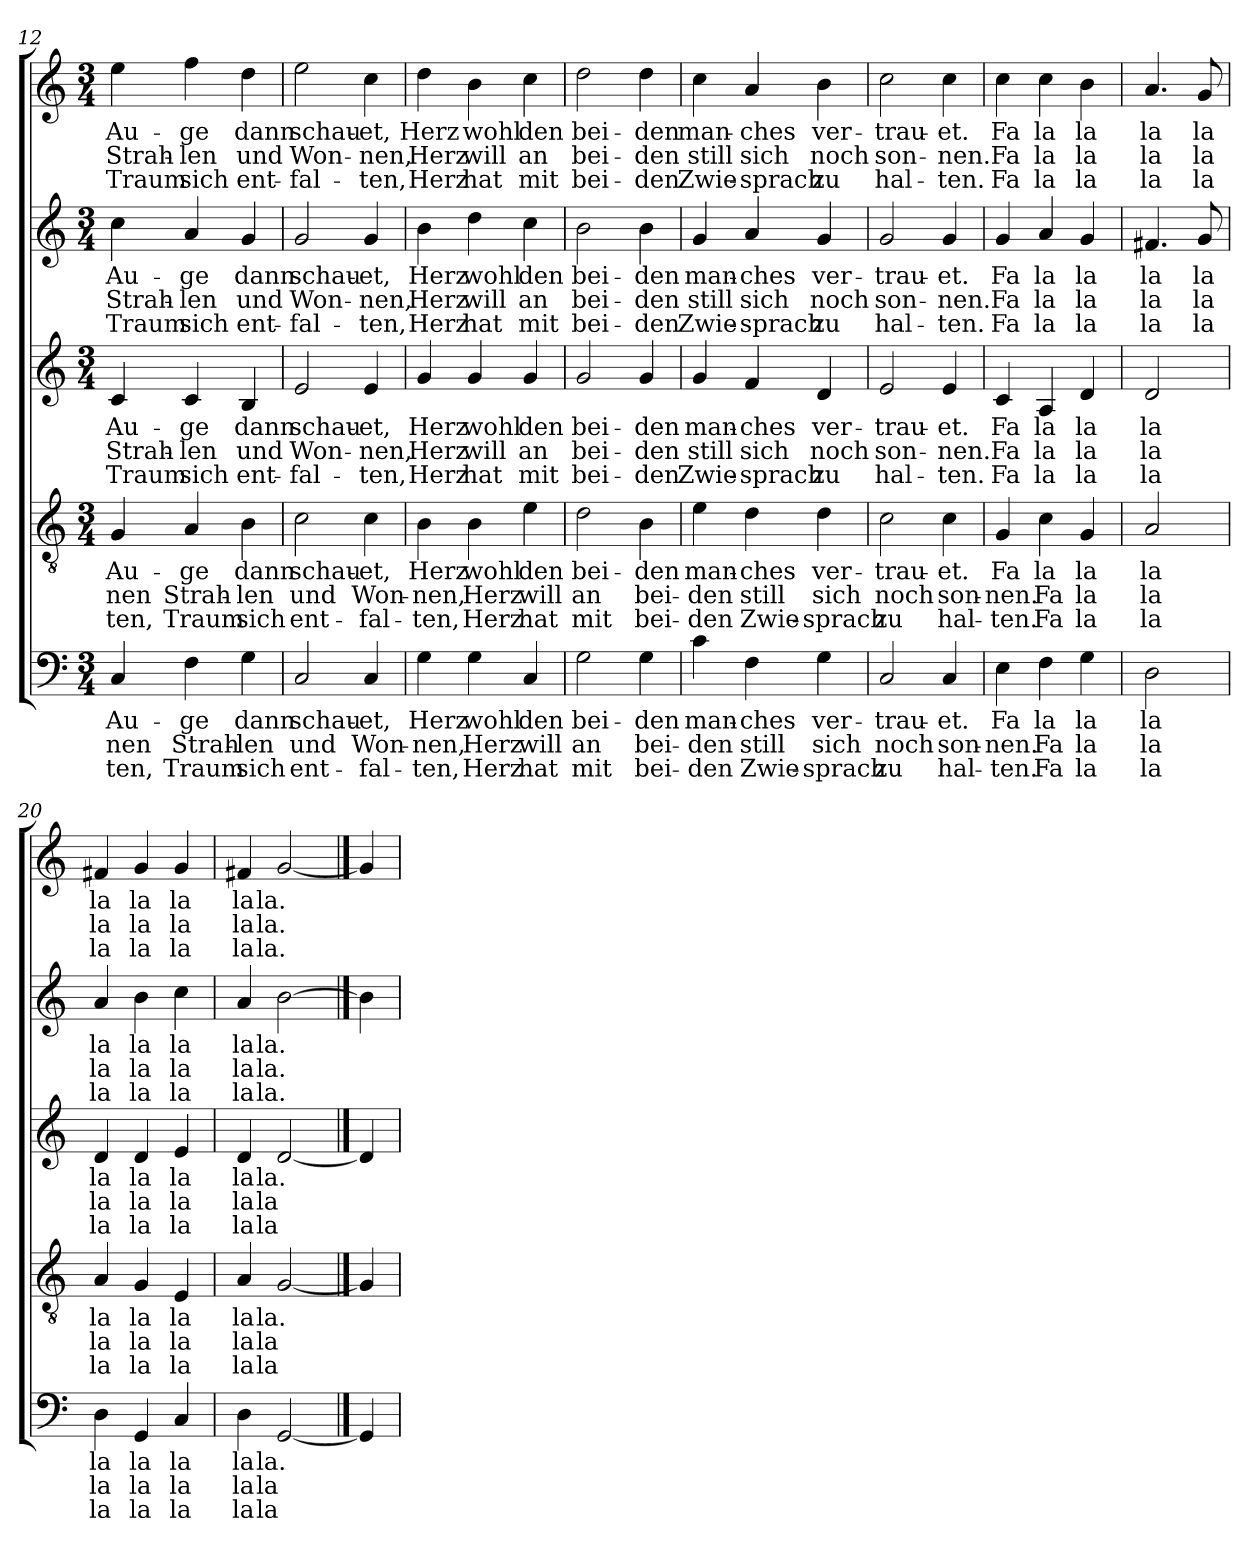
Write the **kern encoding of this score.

**kern	**text	**text	**text	**kern	**text	**text	**text	**kern	**text	**text	**text	**kern	**text	**text	**text	**kern	**text	**text	**text
*part5	*part5	*part5	*part5	*part4	*part4	*part4	*part4	*part3	*part3	*part3	*part3	*part2	*part2	*part2	*part2	*part1	*part1	*part1	*part1
*staff5	*staff5	*staff5	*staff5	*staff4	*staff4	*staff4	*staff4	*staff3	*staff3	*staff3	*staff3	*staff2	*staff2	*staff2	*staff2	*staff1	*staff1	*staff1	*staff1
*clefF4	*	*	*	*clefGv2	*	*	*	*clefG2	*	*	*	*clefG2	*	*	*	*clefG2	*	*	*
*k[]	*	*	*	*k[]	*	*	*	*k[]	*	*	*	*k[]	*	*	*	*k[]	*	*	*
*C:	*	*	*	*C:	*	*	*	*C:	*	*	*	*C:	*	*	*	*C:	*	*	*
*M3/4	*	*	*	*M3/4	*	*	*	*M3/4	*	*	*	*M3/4	*	*	*	*M3/4	*	*	*
=12	=12	=12	=12	=12	=12	=12	=12	=12	=12	=12	=12	=12	=12	=12	=12	=12	=12	=12	=12
!	!LO:LY:b	!LO:LY:b	!LO:LY:b	!	!LO:LY:b	!LO:LY:b	!LO:LY:b	!	!LO:LY:b	!LO:LY:b	!LO:LY:b	!	!LO:LY:b	!LO:LY:b	!LO:LY:b	!	!LO:LY:b	!LO:LY:b	!LO:LY:b
4C/	Au-	-nen	-ten,	4G/	Au-	-nen	-ten,	4c/	Au-	Strah-	Traum	4cc\	Au-	Strah-	Traum	4ee\	Au-	Strah-	Traum
!	!LO:LY:b	!LO:LY:b	!LO:LY:b	!	!LO:LY:b	!LO:LY:b	!LO:LY:b	!	!LO:LY:b	!LO:LY:b	!LO:LY:b	!	!LO:LY:b	!LO:LY:b	!LO:LY:b	!	!LO:LY:b	!LO:LY:b	!LO:LY:b
4F\	-ge	Strah-	Traum	4A/	-ge	Strah-	Traum	4c/	-ge	-len	sich	4a/	-ge	-len	sich	4ff\	-ge	-len	sich
!	!LO:LY:b	!LO:LY:b	!LO:LY:b	!	!LO:LY:b	!LO:LY:b	!LO:LY:b	!	!LO:LY:b	!LO:LY:b	!LO:LY:b	!	!LO:LY:b	!LO:LY:b	!LO:LY:b	!	!LO:LY:b	!LO:LY:b	!LO:LY:b
4G\	dann	-len	sich	4B\	dann	-len	sich	4B/	dann	und	ent-	4g/	dann	und	ent-	4dd\	dann	und	ent-
=13	=13	=13	=13	=13	=13	=13	=13	=13	=13	=13	=13	=13	=13	=13	=13	=13	=13	=13	=13
!	!LO:LY:b	!LO:LY:b	!LO:LY:b	!	!LO:LY:b	!LO:LY:b	!LO:LY:b	!	!LO:LY:b	!LO:LY:b	!LO:LY:b	!	!LO:LY:b	!LO:LY:b	!LO:LY:b	!	!LO:LY:b	!LO:LY:b	!LO:LY:b
2C/	schau-	und	ent-	2c\	schau-	und	ent-	2e/	schau-	Won-	-fal-	2g/	schau-	Won-	-fal-	2ee\	schau-	Won-	-fal-
!	!LO:LY:b	!LO:LY:b	!LO:LY:b	!	!LO:LY:b	!LO:LY:b	!LO:LY:b	!	!LO:LY:b	!LO:LY:b	!LO:LY:b	!	!LO:LY:b	!LO:LY:b	!LO:LY:b	!	!LO:LY:b	!LO:LY:b	!LO:LY:b
4C/	-et,	Won-	-fal-	4c\	-et,	Won-	-fal-	4e/	-et,	-nen,	-ten,	4g/	-et,	-nen,	-ten,	4cc\	-et,	-nen,	-ten,
=14	=14	=14	=14	=14	=14	=14	=14	=14	=14	=14	=14	=14	=14	=14	=14	=14	=14	=14	=14
!	!LO:LY:b	!LO:LY:b	!LO:LY:b	!	!LO:LY:b	!LO:LY:b	!LO:LY:b	!	!LO:LY:b	!LO:LY:b	!LO:LY:b	!	!LO:LY:b	!LO:LY:b	!LO:LY:b	!	!LO:LY:b	!LO:LY:b	!LO:LY:b
4G\	Herz	-nen,	-ten,	4B\	Herz	-nen,	-ten,	4g/	Herz	Herz	Herz	4b\	Herz	Herz	Herz	4dd\	Herz	Herz	Herz
!	!LO:LY:b	!LO:LY:b	!LO:LY:b	!	!LO:LY:b	!LO:LY:b	!LO:LY:b	!	!LO:LY:b	!LO:LY:b	!LO:LY:b	!	!LO:LY:b	!LO:LY:b	!LO:LY:b	!	!LO:LY:b	!LO:LY:b	!LO:LY:b
4G\	wohl	Herz	Herz	4B\	wohl	Herz	Herz	4g/	wohl	will	hat	4dd\	wohl	will	hat	4b\	wohl	will	hat
!	!LO:LY:b	!LO:LY:b	!LO:LY:b	!	!LO:LY:b	!LO:LY:b	!LO:LY:b	!	!LO:LY:b	!LO:LY:b	!LO:LY:b	!	!LO:LY:b	!LO:LY:b	!LO:LY:b	!	!LO:LY:b	!LO:LY:b	!LO:LY:b
4C/	den	will	hat	4e\	den	will	hat	4g/	den	an	mit	4cc\	den	an	mit	4cc\	den	an	mit
!!LO:PB:g=z
=15	=15	=15	=15	=15	=15	=15	=15	=15	=15	=15	=15	=15	=15	=15	=15	=15	=15	=15	=15
!	!LO:LY:b	!LO:LY:b	!LO:LY:b	!	!LO:LY:b	!LO:LY:b	!LO:LY:b	!	!LO:LY:b	!LO:LY:b	!LO:LY:b	!	!LO:LY:b	!LO:LY:b	!LO:LY:b	!	!LO:LY:b	!LO:LY:b	!LO:LY:b
2G\	bei-	an	mit	2d\	bei-	an	mit	2g/	bei-	bei-	bei-	2b\	bei-	bei-	bei-	2dd\	bei-	bei-	bei-
!	!LO:LY:b	!LO:LY:b	!LO:LY:b	!	!LO:LY:b	!LO:LY:b	!LO:LY:b	!	!LO:LY:b	!LO:LY:b	!LO:LY:b	!	!LO:LY:b	!LO:LY:b	!LO:LY:b	!	!LO:LY:b	!LO:LY:b	!LO:LY:b
4G\	-den	bei-	bei-	4B\	-den	bei-	bei-	4g/	-den	-den	-den	4b\	-den	-den	-den	4dd\	-den	-den	-den
=16	=16	=16	=16	=16	=16	=16	=16	=16	=16	=16	=16	=16	=16	=16	=16	=16	=16	=16	=16
!	!LO:LY:b	!LO:LY:b	!LO:LY:b	!	!LO:LY:b	!LO:LY:b	!LO:LY:b	!	!LO:LY:b	!LO:LY:b	!LO:LY:b	!	!LO:LY:b	!LO:LY:b	!LO:LY:b	!	!LO:LY:b	!LO:LY:b	!LO:LY:b
4c\	man-	-den	-den	4e\	man-	-den	-den	4g/	man-	still	Zwie-	4g/	man-	still	Zwie-	4cc\	man-	still	Zwie-
!	!LO:LY:b	!LO:LY:b	!LO:LY:b	!	!LO:LY:b	!LO:LY:b	!LO:LY:b	!	!LO:LY:b	!LO:LY:b	!LO:LY:b	!	!LO:LY:b	!LO:LY:b	!LO:LY:b	!	!LO:LY:b	!LO:LY:b	!LO:LY:b
4F\	-ches	still	Zwie-	4d\	-ches	still	Zwie-	4f/	-ches	sich	-sprach	4a/	-ches	sich	-sprach	4a/	-ches	sich	-sprach
!	!LO:LY:b	!LO:LY:b	!LO:LY:b	!	!LO:LY:b	!LO:LY:b	!LO:LY:b	!	!LO:LY:b	!LO:LY:b	!LO:LY:b	!	!LO:LY:b	!LO:LY:b	!LO:LY:b	!	!LO:LY:b	!LO:LY:b	!LO:LY:b
4G\	ver-	sich	-sprach	4d\	ver-	sich	-sprach	4d/	ver-	noch	zu	4g/	ver-	noch	zu	4b\	ver-	noch	zu
=17	=17	=17	=17	=17	=17	=17	=17	=17	=17	=17	=17	=17	=17	=17	=17	=17	=17	=17	=17
!	!LO:LY:b	!LO:LY:b	!LO:LY:b	!	!LO:LY:b	!LO:LY:b	!LO:LY:b	!	!LO:LY:b	!LO:LY:b	!LO:LY:b	!	!LO:LY:b	!LO:LY:b	!LO:LY:b	!	!LO:LY:b	!LO:LY:b	!LO:LY:b
2C/	-trau-	noch	zu	2c\	-trau-	noch	zu	2e/	-trau-	son-	hal-	2g/	-trau-	son-	hal-	2cc\	-trau-	son-	hal-
!	!LO:LY:b	!LO:LY:b	!LO:LY:b	!	!LO:LY:b	!LO:LY:b	!LO:LY:b	!	!LO:LY:b	!LO:LY:b	!LO:LY:b	!	!LO:LY:b	!LO:LY:b	!LO:LY:b	!	!LO:LY:b	!LO:LY:b	!LO:LY:b
4C/	-et.	son-	hal-	4c\	-et.	son-	hal-	4e/	-et.	-nen.	-ten.	4g/	-et.	-nen.	-ten.	4cc\	-et.	-nen.	-ten.
=18	=18	=18	=18	=18	=18	=18	=18	=18	=18	=18	=18	=18	=18	=18	=18	=18	=18	=18	=18
!	!LO:LY:b	!LO:LY:b	!LO:LY:b	!	!LO:LY:b	!LO:LY:b	!LO:LY:b	!	!LO:LY:b	!LO:LY:b	!LO:LY:b	!	!LO:LY:b	!LO:LY:b	!LO:LY:b	!	!LO:LY:b	!LO:LY:b	!LO:LY:b
4E\	Fa	-nen.	-ten.	4G/	Fa	-nen.	-ten.	4c/	Fa	Fa	Fa	4g/	Fa	Fa	Fa	4cc\	Fa	Fa	Fa
!	!LO:LY:b	!LO:LY:b	!LO:LY:b	!	!LO:LY:b	!LO:LY:b	!LO:LY:b	!	!LO:LY:b	!LO:LY:b	!LO:LY:b	!	!LO:LY:b	!LO:LY:b	!LO:LY:b	!	!LO:LY:b	!LO:LY:b	!LO:LY:b
4F\	la	Fa	Fa	4c\	la	Fa	Fa	4A/	la	la	la	4a/	la	la	la	4cc\	la	la	la
!	!LO:LY:b	!LO:LY:b	!LO:LY:b	!	!LO:LY:b	!LO:LY:b	!LO:LY:b	!	!LO:LY:b	!LO:LY:b	!LO:LY:b	!	!LO:LY:b	!LO:LY:b	!LO:LY:b	!	!LO:LY:b	!LO:LY:b	!LO:LY:b
4G\	la	la	la	4G/	la	la	la	4d/	la	la	la	4g/	la	la	la	4b\	la	la	la
=19	=19	=19	=19	=19	=19	=19	=19	=19	=19	=19	=19	=19	=19	=19	=19	=19	=19	=19	=19
!	!LO:LY:b	!LO:LY:b	!LO:LY:b	!	!LO:LY:b	!LO:LY:b	!LO:LY:b	!	!LO:LY:b	!LO:LY:b	!LO:LY:b	!	!LO:LY:b	!LO:LY:b	!LO:LY:b	!	!LO:LY:b	!LO:LY:b	!LO:LY:b
2D\	la	la	la	2A/	la	la	la	2d/	la	la	la	4.f#X/	la	la	la	4.a/	la	la	la
!	!	!	!	!	!	!	!	!	!	!	!	!	!LO:LY:b	!LO:LY:b	!LO:LY:b	!	!LO:LY:b	!LO:LY:b	!LO:LY:b
.	.	.	.	.	.	.	.	.	.	.	.	8g/	la	la	la	8g/	la	la	la
=20	=20	=20	=20	=20	=20	=20	=20	=20	=20	=20	=20	=20	=20	=20	=20	=20	=20	=20	=20
!	!LO:LY:b	!LO:LY:b	!LO:LY:b	!	!LO:LY:b	!LO:LY:b	!LO:LY:b	!	!LO:LY:b	!LO:LY:b	!LO:LY:b	!	!LO:LY:b	!LO:LY:b	!LO:LY:b	!	!LO:LY:b	!LO:LY:b	!LO:LY:b
4D\	la	la	la	4A/	la	la	la	4d/	la	la	la	4a/	la	la	la	4f#X/	la	la	la
!	!LO:LY:b	!LO:LY:b	!LO:LY:b	!	!LO:LY:b	!LO:LY:b	!LO:LY:b	!	!LO:LY:b	!LO:LY:b	!LO:LY:b	!	!LO:LY:b	!LO:LY:b	!LO:LY:b	!	!LO:LY:b	!LO:LY:b	!LO:LY:b
4GG/	la	la	la	4G/	la	la	la	4d/	la	la	la	4b\	la	la	la	4g/	la	la	la
!	!LO:LY:b	!LO:LY:b	!LO:LY:b	!	!LO:LY:b	!LO:LY:b	!LO:LY:b	!	!LO:LY:b	!LO:LY:b	!LO:LY:b	!	!LO:LY:b	!LO:LY:b	!LO:LY:b	!	!LO:LY:b	!LO:LY:b	!LO:LY:b
4C/	la	la	la	4E/	la	la	la	4e/	la	la	la	4cc\	la	la	la	4g/	la	la	la
=21	=21	=21	=21	=21	=21	=21	=21	=21	=21	=21	=21	=21	=21	=21	=21	=21	=21	=21	=21
!	!LO:LY:b	!LO:LY:b	!LO:LY:b	!	!LO:LY:b	!LO:LY:b	!LO:LY:b	!	!LO:LY:b	!LO:LY:b	!LO:LY:b	!	!LO:LY:b	!LO:LY:b	!LO:LY:b	!	!LO:LY:b	!LO:LY:b	!LO:LY:b
4D\	la	la	la	4A/	la	la	la	4d/	la	la	la	4a/	la	la	la	4f#X/	la	la	la
!	!LO:LY:b	!LO:LY:b	!LO:LY:b	!	!LO:LY:b	!LO:LY:b	!LO:LY:b	!	!LO:LY:b	!LO:LY:b	!LO:LY:b	!	!LO:LY:b	!LO:LY:b	!LO:LY:b	!	!LO:LY:b	!LO:LY:b	!LO:LY:b
[2GG/	la.	la	la	[2G/	la.	la	la	[2d/	la.	la	la	[2b\	la.	la.	la.	[2g/	la.	la.	la.
==22	==22	==22	==22	==22	==22	==22	==22	==22	==22	==22	==22	==22	==22	==22	==22	==22	==22	==22	==22
4GG/]	.	.	.	4G/]	.	.	.	4d/]	.	.	.	4b\]	.	.	.	4g/]	.	.	.
=	=	=	=	=	=	=	=	=	=	=	=	=	=	=	=	=	=	=	=
*-	*-	*-	*-	*-	*-	*-	*-	*-	*-	*-	*-	*-	*-	*-	*-	*-	*-	*-	*-
